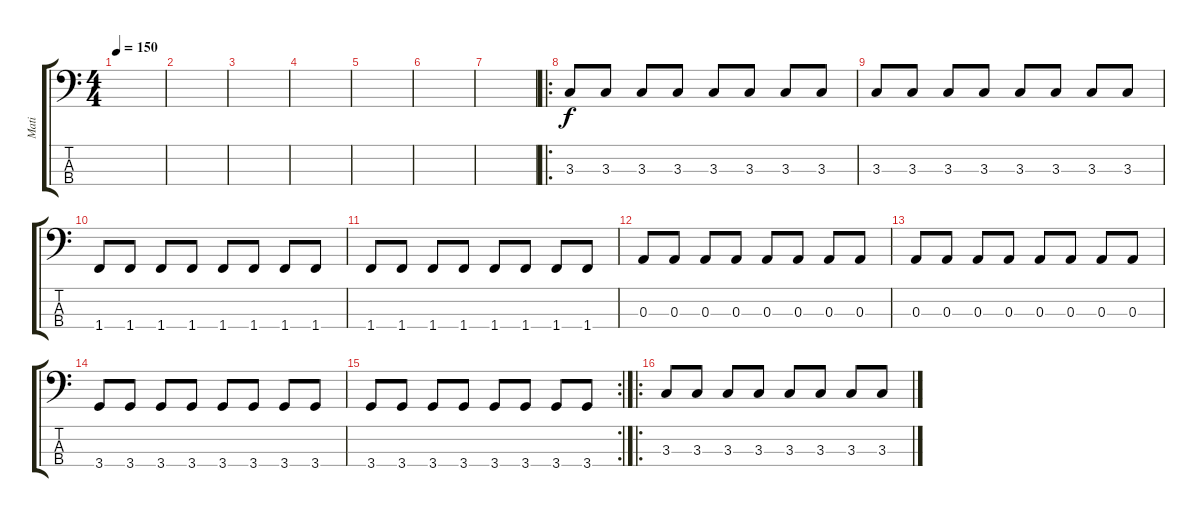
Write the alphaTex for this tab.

\track ("Mati" "Mati") {instrument electricbasspick}
\staff {score tabs}
\tuning (G2 D2 A1 E1) {hide}
\ts (4 4)
\tempo 150
\clef f4
\ks c
|
|
|
|
|
|
|
\ro
3.3.8 3.3.8 3.3.8 3.3.8 3.3.8 3.3.8 3.3.8 3.3.8 |
3.3.8 3.3.8 3.3.8 3.3.8 3.3.8 3.3.8 3.3.8 3.3.8 |
1.4.8 1.4.8 1.4.8 1.4.8 1.4.8 1.4.8 1.4.8 1.4.8 |
1.4.8 1.4.8 1.4.8 1.4.8 1.4.8 1.4.8 1.4.8 1.4.8 |
0.3.8 0.3.8 0.3.8 0.3.8 0.3.8 0.3.8 0.3.8 0.3.8 |
0.3.8 0.3.8 0.3.8 0.3.8 0.3.8 0.3.8 0.3.8 0.3.8 |
3.4.8 3.4.8 3.4.8 3.4.8 3.4.8 3.4.8 3.4.8 3.4.8 |
\rc 2
3.4.8 3.4.8 3.4.8 3.4.8 3.4.8 3.4.8 3.4.8 3.4.8 |
\ro
3.3.8 3.3.8 3.3.8 3.3.8 3.3.8 3.3.8 3.3.8 3.3.8
